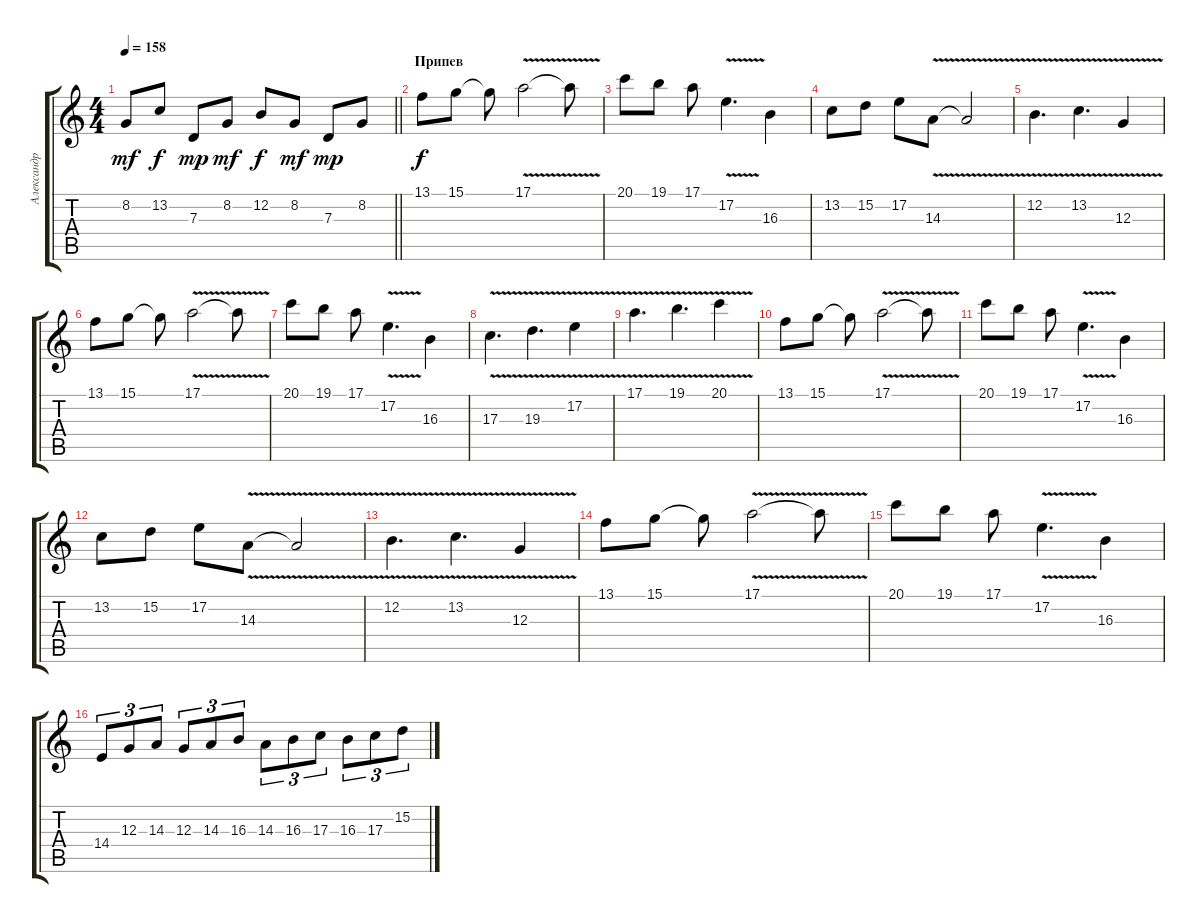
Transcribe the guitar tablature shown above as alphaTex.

\track ("Александр \"Wish\" Андрюхин" "Александр ") {instrument piccolo}
\staff {score tabs}
\tuning (E4 B3 G3 D3 A2 E2) {hide}
\ts (4 4)
\tempo 158
\clef g2
\barLineRight lightlight
\ks c
8.2.8{dy mf} 13.2.8{dy f} 7.3.8{dy mp} 8.2.8{dy mf} 12.2.8{dy f} 8.2.8{dy mf} 7.3.8{dy mp} 8.2.8 |
\section ("" "Припев")
13.1.8{dy f} 15.1.8 15.1{t}.8 17.1{v}.2 17.1{t}.8 |
20.1.8 19.1.8 17.1.8 17.2{v}.4{d} 16.3.4 |
13.2.8 15.2.8 17.2.8 14.3{v}.8 14.3{t}.2 |
12.2{v}.4{d} 13.2{v}.4{d} 12.3{v}.4 |
13.1.8 15.1.8 15.1{t}.8 17.1{v}.2 17.1{t}.8 |
20.1.8 19.1.8 17.1.8 17.2{v}.4{d} 16.3.4 |
17.3{v}.4{d} 19.3{v}.4{d} 17.2{v}.4 |
17.1{v}.4{d} 19.1{v}.4{d} 20.1{v}.4 |
13.1.8 15.1.8 15.1{t}.8 17.1{v}.2 17.1{t}.8 |
20.1.8 19.1.8 17.1.8 17.2{v}.4{d} 16.3.4 |
13.2.8 15.2.8 17.2.8 14.3{v}.8 14.3{t}.2 |
12.2{v}.4{d} 13.2{v}.4{d} 12.3{v}.4 |
13.1.8 15.1.8 15.1{t}.8 17.1{v}.2 17.1{t}.8 |
20.1.8 19.1.8 17.1.8 17.2{v}.4{d} 16.3.4 |
14.4.8{tu (3 2)} 12.3.8{tu (3 2)} 14.3.8{tu (3 2)} 12.3.8{tu (3 2)} 14.3.8{tu (3 2)} 16.3.8{tu (3 2)} 14.3.8{tu (3 2)} 16.3.8{tu (3 2)} 17.3.8{tu (3 2)} 16.3.8{tu (3 2)} 17.3.8{tu (3 2)} 15.2.8{tu (3 2)}
